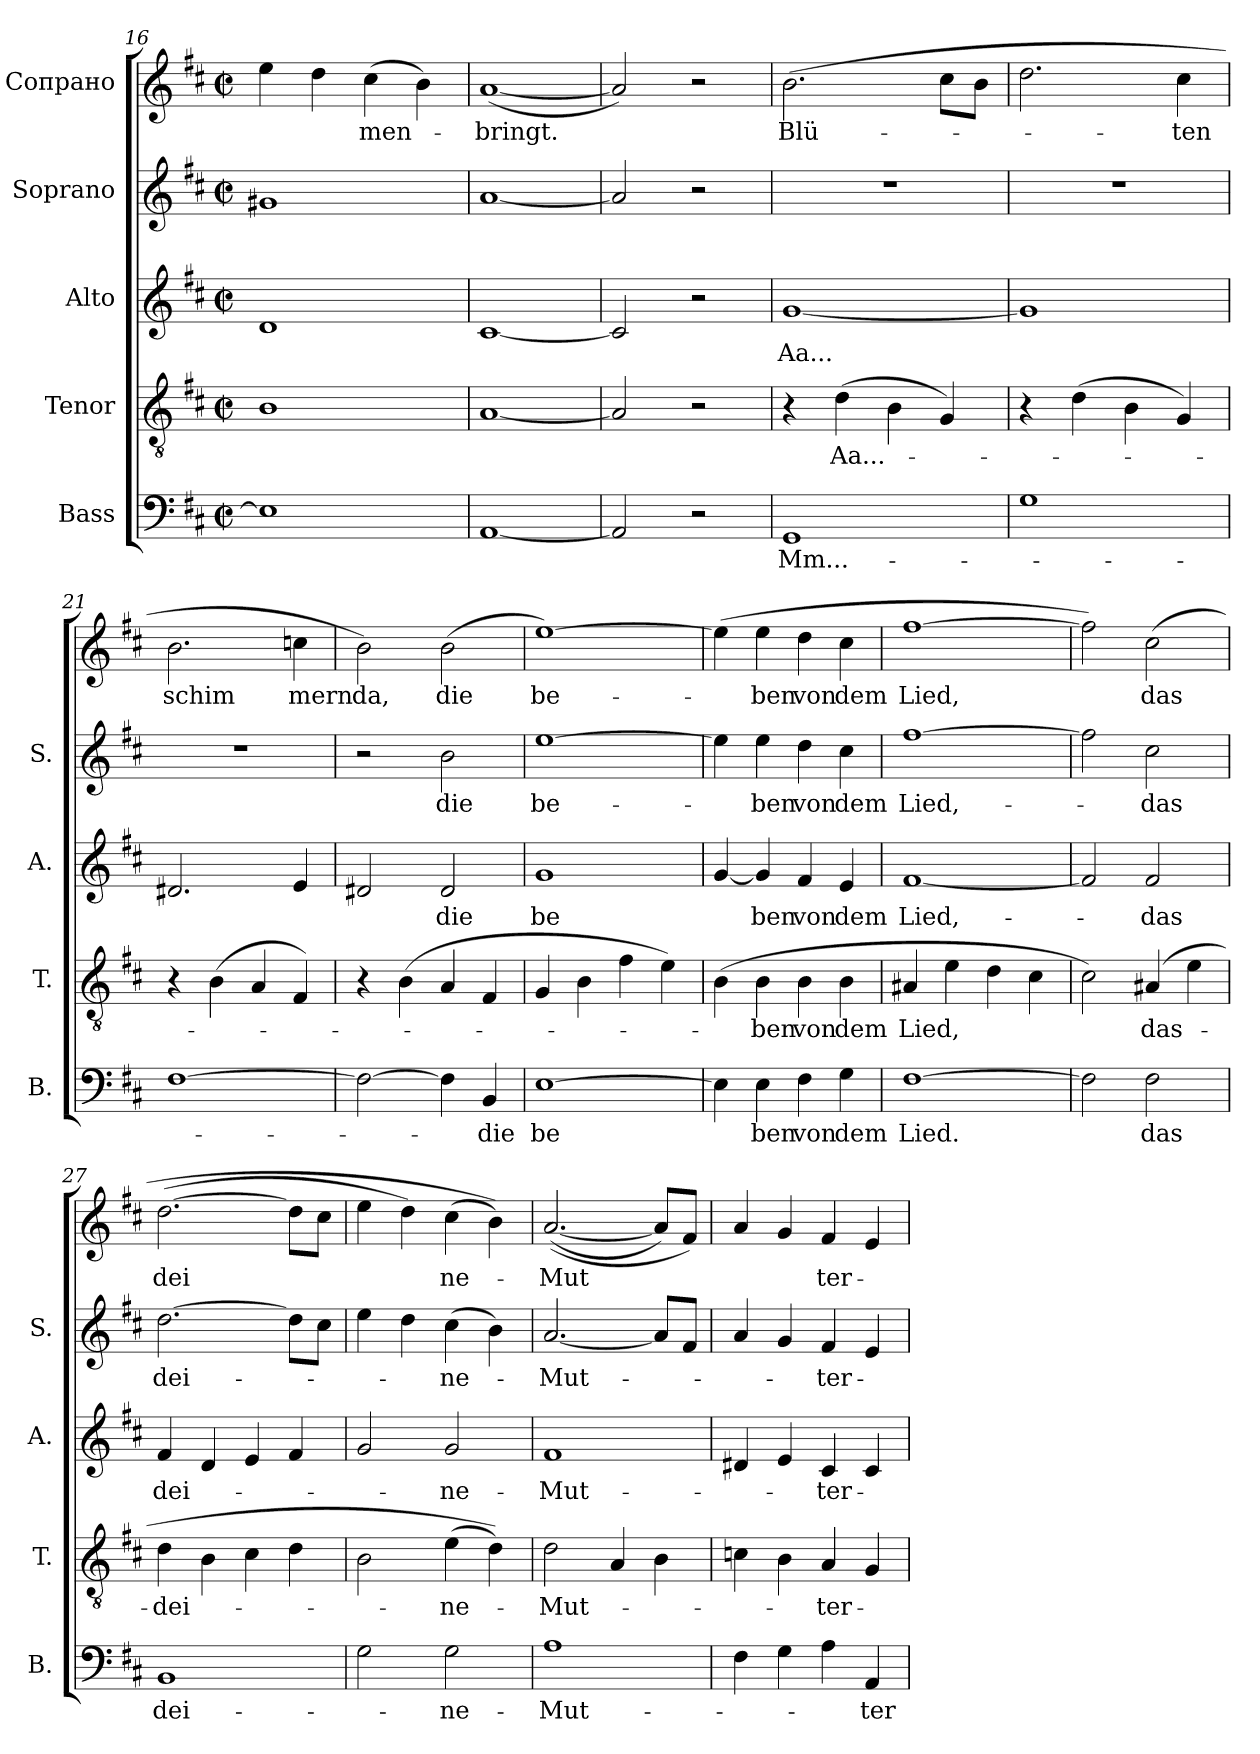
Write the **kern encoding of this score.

**kern	**text	**kern	**text	**kern	**text	**kern	**text	**kern	**text
*part5	*part5	*part4	*part4	*part3	*part3	*part2	*part2	*part1	*part1
*staff5	*staff5	*staff4	*staff4	*staff3	*staff3	*staff2	*staff2	*staff1	*staff1
*I"Bass	*	*I"Tenor	*	*I"Alto	*	*I"Soprano	*	*I"Сопрано	*
*I'B.	*	*I'T.	*	*I'A.	*	*I'S.	*	*	*
*clefF4	*	*clefGv2	*	*clefG2	*	*clefG2	*	*clefG2	*
*k[f#c#]	*	*k[f#c#]	*	*k[f#c#]	*	*k[f#c#]	*	*k[f#c#]	*
*M2/2	*	*M2/2	*	*M2/2	*	*M2/2	*	*M2/2	*
*met(c|)	*	*met(c|)	*	*met(c|)	*	*met(c|)	*	*met(c|)	*
=16	=16	=16	=16	=16	=16	=16	=16	=16	=16
1E]	.	1B	.	1d	.	1g#X	.	4ee\	.
.	.	.	.	.	.	.	.	4dd\	.
.	.	.	.	.	.	.	.	(4cc#\	-men-
.	.	.	.	.	.	.	.	4b\)	.
!!LO:PB:g=z
=17	=17	=17	=17	=17	=17	=17	=17	=17	=17
[1AA	.	[1A	.	[1c#	.	[1a	.	([1a	-bringt.
=18	=18	=18	=18	=18	=18	=18	=18	=18	=18
2AA/]	.	2A/]	.	2c#/]	.	2a/]	.	2a/])	.
2r	.	2r	.	2r	.	2r	.	2r	.
=19	=19	=19	=19	=19	=19	=19	=19	=19	=19
1GG	Mm...-	4r	.	[1g	Aa...	1r	.	(2.b\	Blü-
.	.	(4d\	Aa...-	.	.	.	.	.	.
.	.	4B\	.	.	.	.	.	.	.
.	.	4G/)	.	.	.	.	.	8cc#\L	.
.	.	.	.	.	.	.	.	8b\J	.
=20	=20	=20	=20	=20	=20	=20	=20	=20	=20
1G	.	4r	.	1g]	.	1r	.	2.dd\	.
.	.	(4d\	.	.	.	.	.	.	.
.	.	4B\	.	.	.	.	.	.	.
.	.	4G/)	.	.	.	.	.	4cc#\	-ten
=21	=21	=21	=21	=21	=21	=21	=21	=21	=21
[1F#	.	4r	.	2.d#X/	.	1r	.	2.b\	schim
.	.	(4B\	.	.	.	.	.	.	.
.	.	4A/	.	.	.	.	.	.	.
.	.	4F#/)	.	4e/	.	.	.	4ccn\	mern
=22	=22	=22	=22	=22	=22	=22	=22	=22	=22
2F#\_	.	4r	.	2d#X/	.	2r	.	2b\)	da,
.	.	(4B\	.	.	.	.	.	.	.
4F#\]	.	4A/	.	2d#/	die	2b\	die	(2b\	die
4BB/	die	4F#/	.	.	.	.	.	.	.
=23	=23	=23	=23	=23	=23	=23	=23	=23	=23
[1E	be	4G/	.	1g	be	[1ee	be-	[1ee)	be-
.	.	4B\	.	.	.	.	.	.	.
.	.	4f#\	.	.	.	.	.	.	.
.	.	4e\)	.	.	.	.	.	.	.
!!LO:LB:g=z
=24	=24	=24	=24	=24	=24	=24	=24	=24	=24
4E\]	.	(4B\	.	[4g/	.	4ee\]	.	(4ee\]	.
4E\	ben	4B\	ben	4g/]	-ben	4ee\	-ben	4ee\	-ben
4F#\	von	4B\	von	4f#/	von	4dd\	von	4dd\	von
4G\	dem	4B\	dem	4e/	dem	4cc#\	dem	4cc#\	dem
=25	=25	=25	=25	=25	=25	=25	=25	=25	=25
[1F#	Lied.	4A#X/	Lied,	[1f#	Lied,-	[1ff#	Lied,-	[1ff#	Lied,
.	.	4e\	.	.	.	.	.	.	.
.	.	4d\	.	.	.	.	.	.	.
.	.	4c#\	.	.	.	.	.	.	.
=26	=26	=26	=26	=26	=26	=26	=26	=26	=26
2F#\]	.	2c#\)	.	2f#/]	.	2ff#\]	.	2ff#\])	.
2F#\	das	(4A#X/	-das-	2f#/	-das	2cc#\	-das	(2cc#\	das
.	.	4e\	.	.	.	.	.	.	.
=27	=27	=27	=27	=27	=27	=27	=27	=27	=27
1BB	dei-	4d\	-dei-	4f#/	dei-	[2.dd\	dei-	([2.dd\	dei
.	.	4B\	.	4d/	.	.	.	.	.
.	.	4c#\	.	4e/	.	.	.	.	.
.	.	4d\	.	4f#/	.	8dd\L]	.	8dd\L]	.
.	.	.	.	.	.	8cc#\J	.	8cc#\J	.
=28	=28	=28	=28	=28	=28	=28	=28	=28	=28
2G\	.	2B\	.	2g/	.	4ee\	.	4ee\	.
.	.	.	.	.	.	4dd\	.	4dd\)	.
2G\	-ne-	(4e\	-ne-	2g/	-ne-	(4cc#\	-ne-	(4cc#\	ne-
.	.	4d\))	.	.	.	4b\)	.	4b\))	.
=29	=29	=29	=29	=29	=29	=29	=29	=29	=29
1A	-Mut-	2d\	-Mut-	1f#	-Mut-	[2.a/	-Mut-	(([2.a/	-Mut
.	.	4A/	.	.	.	.	.	.	.
.	.	4B\	.	.	.	8a/L]	.	8a/L])	.
.	.	.	.	.	.	8f#/J	.	8f#/J)	.
!!LO:PB:g=z
=30	=30	=30	=30	=30	=30	=30	=30	=30	=30
4F#\	.	4cn\	.	4d#X/	.	4a/	.	4a/	.
4G\	.	4B\	.	4e/	.	4g/	.	4g/	.
4A\	.	4A/	-ter-	4c#/	-ter-	4f#/	-ter-	4f#/	ter-
4AA/	-ter	4G/	.	4c#/	.	4e/	.	4e/	.
=	=	=	=	=	=	=	=	=	=
*-	*-	*-	*-	*-	*-	*-	*-	*-	*-
